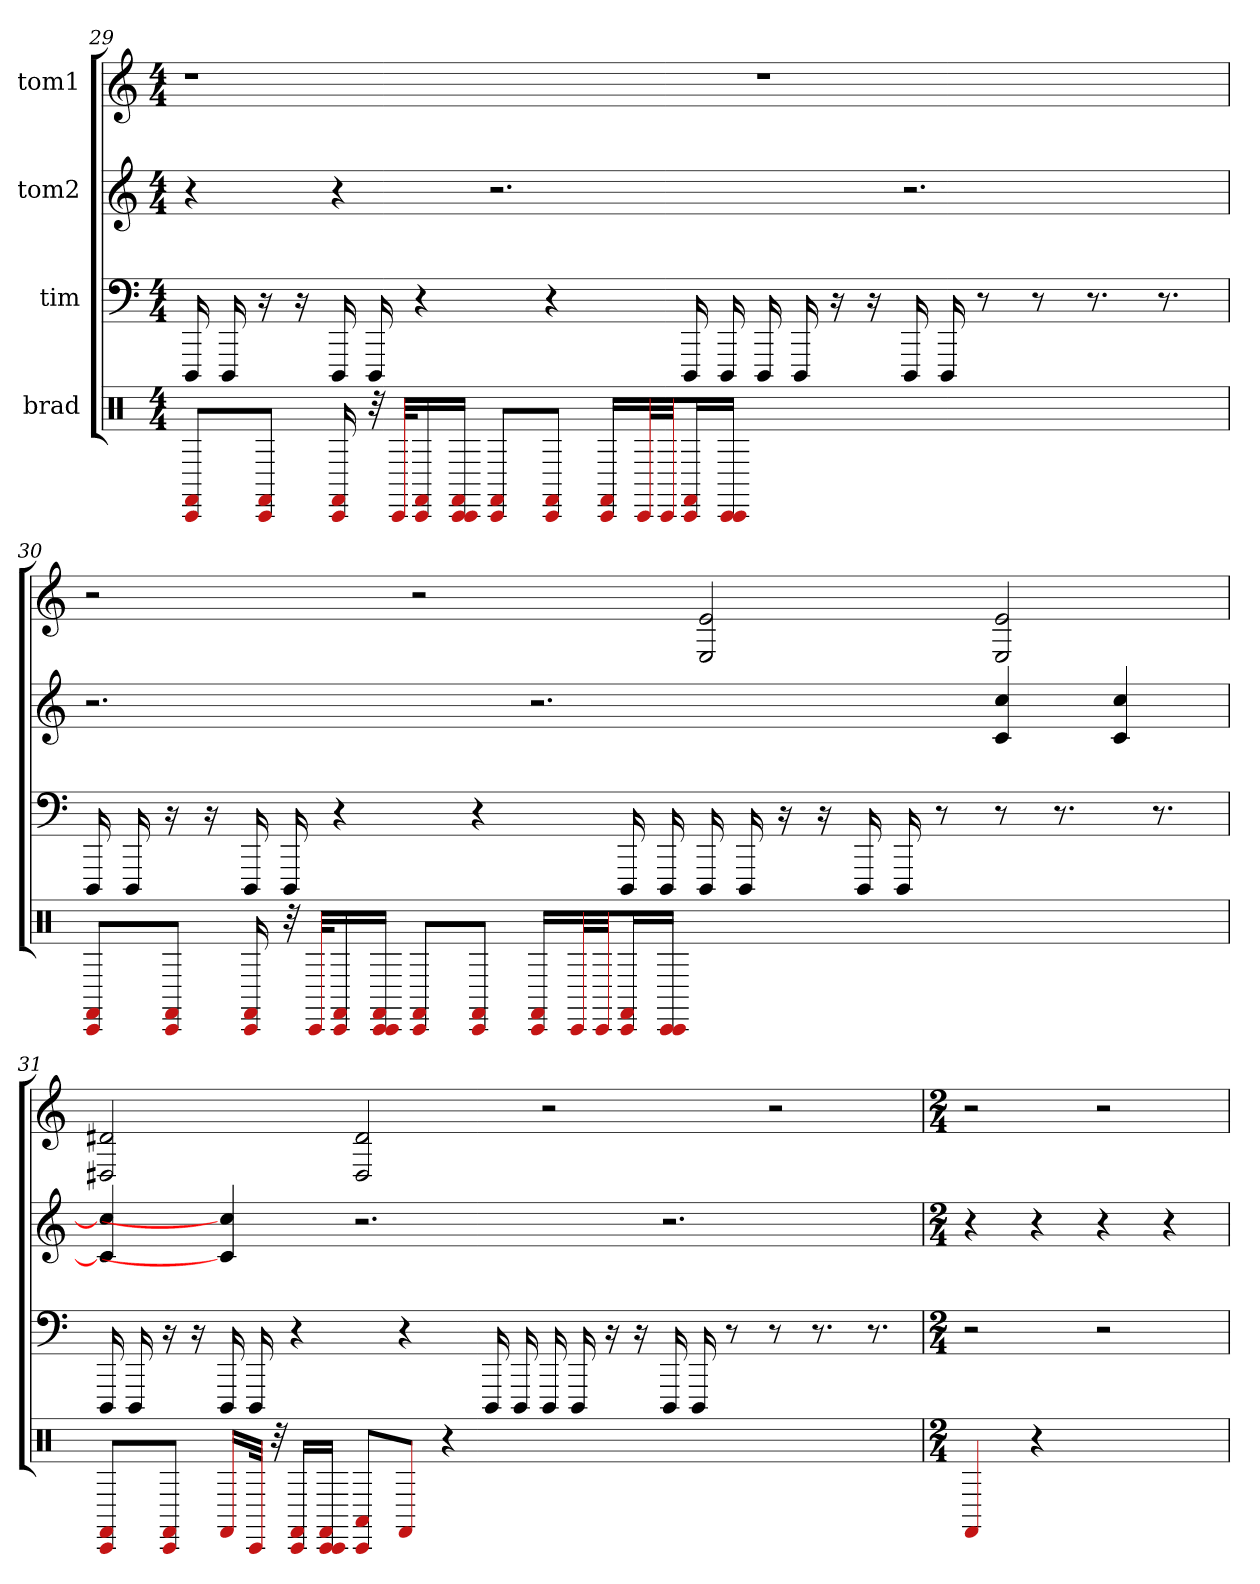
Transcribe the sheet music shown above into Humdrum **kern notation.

**kern	**kern	**kern	**kern
*part4	*part3	*part2	*part1
*staff4	*staff3	*staff2	*staff1
*I"brad	*I"tim	*I"tom2	*I"tom1
*clefX	*	*	*
*k[]	*k[]	*k[]	*k[]
*M4/4	*M4/4	*M4/4	*M4/4
=29	=29	=29	=29
8FF#/ 8CC/L	16DDD	4r	1r
.	16DDD	.	.
8FF#/ 8CC/J	16r	.	.
.	16r	.	.
16FF# 16CC#	16DDD	4r	.
32r	16DDD	.	.
32CC#/KLL	.	.	.
16FF#/ 16CC#/	4r	.	.
16FF#/ 16CC#/ 16CC/JJ	.	.	.
8FF#/ 8CC/L	.	2.r	.
8FF#/ 8CC/J	4r	.	.
16FF#/ 16CC#/LL	.	.	.
32CC#/L	.	.	.
32CC#/JJ	.	.	.
16FF#/ 16CC#/L	16DDD	.	.
16CC#/ 16CC/JJ	16DDD	.	.
1ryy	16DDD	.	1r
.	16DDD	.	.
.	16r	.	.
.	16r	.	.
.	16DDD	2.r	.
.	16DDD	.	.
.	8r	.	.
.	8r	.	.
.	8.r	.	.
.	8.r	.	.
=30	=30	=30	=30
8FF#/ 8CC/L	16DDD	2.r	2r
.	16DDD	.	.
8FF#/ 8CC/J	16r	.	.
.	16r	.	.
16FF# 16CC#	16DDD	.	.
32r	16DDD	.	.
32CC#/KLL	.	.	.
16FF#/ 16CC#/	4r	.	.
16FF#/ 16CC#/ 16CC/JJ	.	.	.
8FF#/ 8CC/L	.	.	2r
8FF#/ 8CC/J	4r	.	.
16FF#/ 16CC#/LL	.	2.r	.
32CC#/L	.	.	.
32CC#/JJ	.	.	.
16FF#/ 16CC#/L	16DDD	.	.
16CC#/ 16CC/JJ	16DDD	.	.
1ryy	16DDD	.	2e 2E
.	16DDD	.	.
.	16r	.	.
.	16r	.	.
.	16DDD	.	.
.	16DDD	.	.
.	8r	.	.
.	8r	4cc 4c	2e 2E
.	8.r	.	.
.	.	4cc 4c	.
.	8.r	.	.
=31	=31	=31	=31
8FF#/ 8CC/L	16DDD	4cc] 4c]	2d# 2D#
.	16DDD	.	.
8FF#/ 8CC/J	16r	.	.
.	16r	.	.
16FF#/LL	16DDD	4cc] 4c]	.
32CC#/JJk	16DDD	.	.
32r	.	.	.
16FF#/ 16CC#/LL	4r	.	.
16FF#/ 16CC#/ 16CC/JJ	.	.	.
8AA#/ 8CC/L	.	2.r	2d# 2D#
8FF#/J	4r	.	.
4r	.	.	.
.	16DDD	.	.
.	16DDD	.	.
1ryy	16DDD	.	2r
.	16DDD	.	.
.	16r	.	.
.	16r	.	.
.	16DDD	2.r	.
.	16DDD	.	.
.	8r	.	.
.	8r	.	2r
.	8.r	.	.
.	8.r	.	.
=32	=32	=32	=32
*M2/4	*M2/4	*M2/4	*M2/4
4FF#	2r	4r	2r
4r	.	4r	.
2ryy	2r	4r	2r
.	.	4r	.
=	=	=	=
*-	*-	*-	*-
